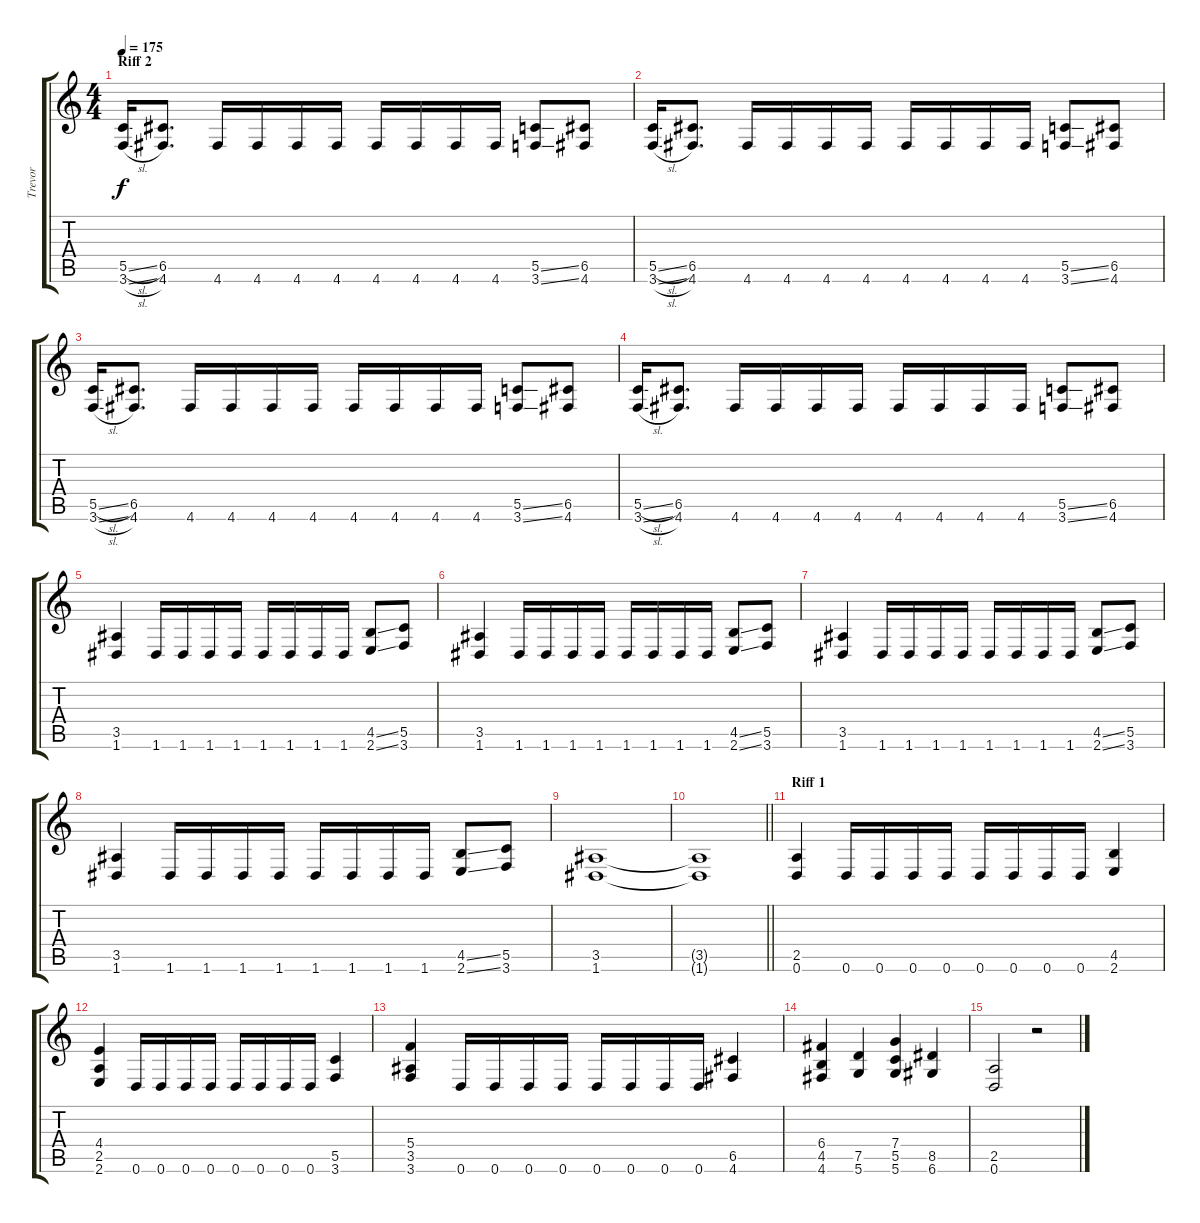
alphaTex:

\track ("Trevor" "Trevor") {instrument overdrivenguitar}
\staff {score tabs}
\tuning (D4 A3 F3 C3 G2 D2) {hide}
\ts (4 4)
\section ("" "Riff 2")
\tempo 175
\clef g2
\ks c
(5.5{sl} 3.6{sl}).16{dy f} (6.5 4.6).8{d} 4.6.16 4.6.16 4.6.16 4.6.16 4.6.16 4.6.16 4.6.16 4.6.16 (5.5{ss} 3.6{ss}).8 (6.5 4.6).8 |
(5.5{sl} 3.6{sl}).16 (6.5 4.6).8{d} 4.6.16 4.6.16 4.6.16 4.6.16 4.6.16 4.6.16 4.6.16 4.6.16 (5.5{ss} 3.6{ss}).8 (6.5 4.6).8 |
(5.5{sl} 3.6{sl}).16 (6.5 4.6).8{d} 4.6.16 4.6.16 4.6.16 4.6.16 4.6.16 4.6.16 4.6.16 4.6.16 (5.5{ss} 3.6{ss}).8 (6.5 4.6).8 |
(5.5{sl} 3.6{sl}).16 (6.5 4.6).8{d} 4.6.16 4.6.16 4.6.16 4.6.16 4.6.16 4.6.16 4.6.16 4.6.16 (5.5{ss} 3.6{ss}).8 (6.5 4.6).8 |
(3.5 1.6).4 1.6.16 1.6.16 1.6.16 1.6.16 1.6.16 1.6.16 1.6.16 1.6.16 (4.5{ss} 2.6{ss}).8 (5.5 3.6).8 |
(3.5 1.6).4 1.6.16 1.6.16 1.6.16 1.6.16 1.6.16 1.6.16 1.6.16 1.6.16 (4.5{ss} 2.6{ss}).8 (5.5 3.6).8 |
(3.5 1.6).4 1.6.16 1.6.16 1.6.16 1.6.16 1.6.16 1.6.16 1.6.16 1.6.16 (4.5{ss} 2.6{ss}).8 (5.5 3.6).8 |
(3.5 1.6).4 1.6.16 1.6.16 1.6.16 1.6.16 1.6.16 1.6.16 1.6.16 1.6.16 (4.5{ss} 2.6{ss}).8 (5.5 3.6).8 |
(3.5 1.6).1 |
\barLineRight lightlight
(3.5{t} 1.6{t}).1 |
\section ("" "Riff 1")
(2.5 0.6).4 0.6.16 0.6.16 0.6.16 0.6.16 0.6.16 0.6.16 0.6.16 0.6.16 (4.5 2.6).4 |
(4.4 2.5 2.6).4 0.6.16 0.6.16 0.6.16 0.6.16 0.6.16 0.6.16 0.6.16 0.6.16 (5.5 3.6).4 |
(5.4 3.5 3.6).4 0.6.16 0.6.16 0.6.16 0.6.16 0.6.16 0.6.16 0.6.16 0.6.16 (6.5 4.6).4 |
(6.4 4.5 4.6).4 (7.5 5.6).4 (7.4 5.5 5.6).4 (8.5 6.6).4 |
(2.5 0.6).2 r.2
